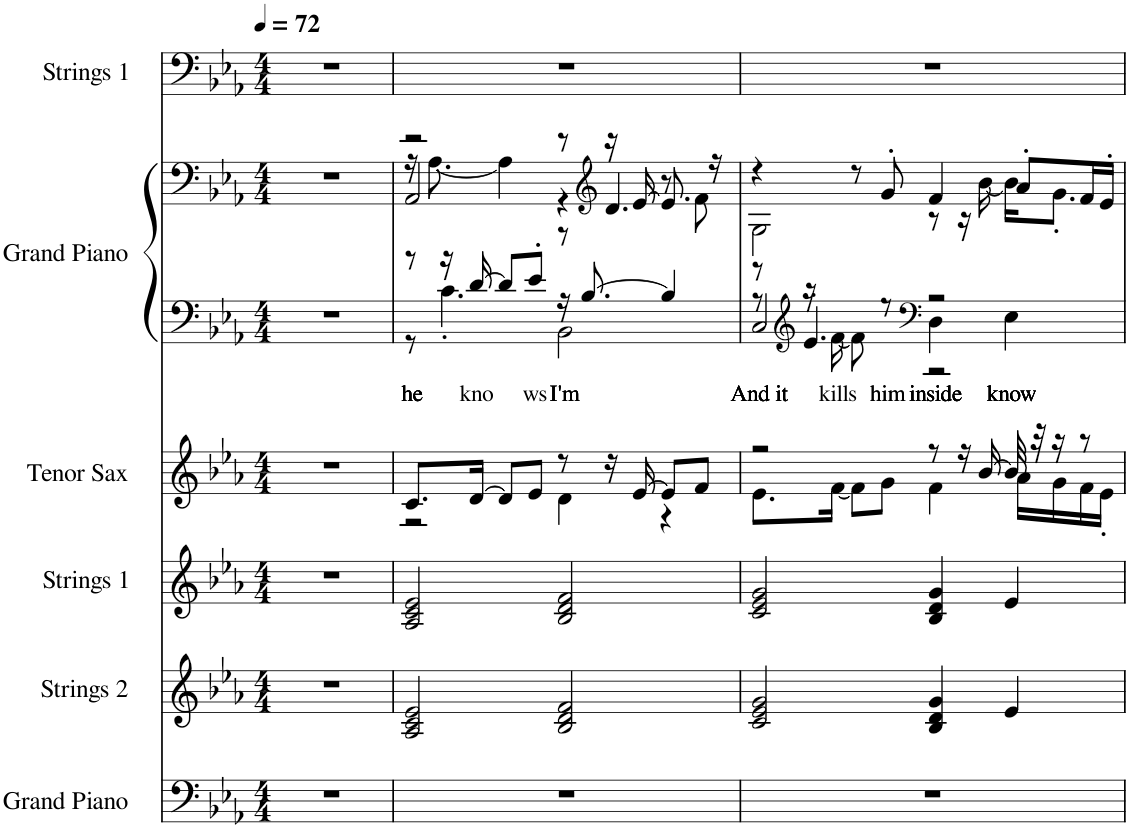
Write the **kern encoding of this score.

**kern	**kern	**kern	**kern	**kern	**text	**kern	**kern
*part6	*part5	*part4	*part3	*part2	*part2	*part2	*part1
*staff7	*staff6	*staff5	*staff4	*staff3	*staff3	*staff2	*staff1
*I"Grand Piano	*I"Strings 2	*I"Strings 1	*I"Tenor Sax	*I"Grand Piano	*	*	*I"Strings 1
*I'Pno	*I'Str	*I'Str	*I'T Sax	*I'Pno	*	*	*I'Str
*clefF4	*clefG2	*clefG2	*clefG2	*clefF4	*	*clefF4	*clefF4
*	*	*	*Trd8c14	*	*	*	*
*k[b-e-a-]	*k[b-e-a-]	*k[b-e-a-]	*k[b-e-a-]	*k[b-e-a-]	*	*k[b-e-a-]	*k[b-e-a-]
*M4/4	*M4/4	*M4/4	*M4/4	*M4/4	*	*M4/4	*M4/4
*MM72	*MM72	*MM72	*MM72	*MM72	*	*MM72	*MM72
=1	=1	=1	=1	=1	=1	=1	=1
1r	1r	1r	1r	1r	.	1r	1r
=2	=2	=2	=2	=2	=2	=2	=2
*	*	*	*^	*	*	*	*
!	!	!	!	!	!	!LO:LY:b	!	!
*	*	*	*	*	*^	*	*^	*
*	*	*	*	*	*	*	*	*	*^	*
1r	2A-/ 2c/ 2e-/	2A-/ 2c/ 2e-/	8.c/L	2r	8r	8r	he	2r	16r	2AA-/	1r
.	.	.	.	.	.	.	.	.	[8.A-\	.	.
.	.	.	.	.	16r	4.c'\	.	.	.	.	.
!	!	!	!	!	!	!	!LO:LY:b	!	!	!	!
.	.	.	[16d/Jk	.	[16d/	.	kno	.	.	.	.
.	.	.	8d/L]	.	8d/L]	.	.	.	4A-\]	.	.
!	!	!	!	!	!	!	!LO:LY:b	!	!	!	!
.	.	.	8e-/J	.	8e-'/J	.	ws	.	.	.	.
!	!	!	!	!	!	!	!LO:LY:b	!	!	!	!
.	2B-/ 2d/ 2f/	2B-/ 2d/ 2f/	8r	4d\	16r	2BB-\	I'm	8r	4r	8r	.
.	.	.	.	.	[8.B-/	.	.	.	.	.	.
*	*	*	*	*	*	*	*	*clefG2	*	*	*
.	.	.	16r	.	.	.	.	16r	.	4.d/	.
.	.	.	[16e-/	.	.	.	.	[16e-/	.	.	.
.	.	.	8e-/L]	4r	4B-/]	.	.	8.e-/]	8r	.	.
.	.	.	8f/J	.	.	.	.	.	8f\	.	.
.	.	.	.	.	.	.	.	16r	.	.	.
*	*	*	*	*	*v	*v	*	*	*	*	*
*	*	*	*	*	*	*	*v	*v	*v	*
=3	=3	=3	=3	=3	=3	=3	=3	=3
!	!	!	!	!	!	!LO:LY:b	!	!
*	*	*	*	*	*^	*	*^	*
*	*	*	*	*	*	*^	*	*	*	*
1r	2c/ 2e-/ 2g/	2c/ 2e-/ 2g/	2r	8.e-\L	8r	8r	2C/	And it	4r	2G\	1r
*	*	*	*	*	*clefG2	*	*	*	*	*	*
.	.	.	.	.	4.e-'/	16r	.	.	.	.	.
!	!	!	!	!	!	!	!	!LO:LY:b	!	!	!
.	.	.	.	[16f\Jk	.	[16f\	.	kills	.	.	.
.	.	.	.	8f\L]	.	8f\]	.	.	8r	.	.
!	!	!	!	!	!	!	!	!LO:LY:b	!	!	!
.	.	.	.	8g\J	.	8r	.	him	8g'/	.	.
*	*	*	*	*	*clefF4	*	*	*	*	*	*
!	!	!	!	!	!	!	!	!LO:LY:b	!	!	!
.	4B-/ 4d/ 4g/	4B-/ 4d/ 4g/	8r	4f\	2r	4D\	2r	inside	4f/	8r	.
.	.	.	16r	.	.	.	.	.	.	16r	.
.	.	.	[16b-/	.	.	.	.	.	.	[16b-\	.
!	!	!	!	!	!	!	!	!LO:LY:b	!	!	!
.	4e-/	4e-/	32b-/]	16a-\LL	.	4E-\	.	know	8a-'/L	16b-\KL]	.
.	.	.	32r	.	.	.	.	.	.	.	.
.	.	.	16r	16g\	.	.	.	.	.	8.g'\J	.
.	.	.	8r	16f\	.	.	.	.	16f/L	.	.
.	.	.	.	16e-'\JJ	.	.	.	.	16e-'/JJ	.	.
*	*	*	*v	*v	*	*	*	*	*	*	*
*	*	*	*	*v	*v	*v	*	*	*	*
*	*	*	*	*	*	*v	*v	*
=	=	=	=	=	=	=	=
*-	*-	*-	*-	*-	*-	*-	*-
